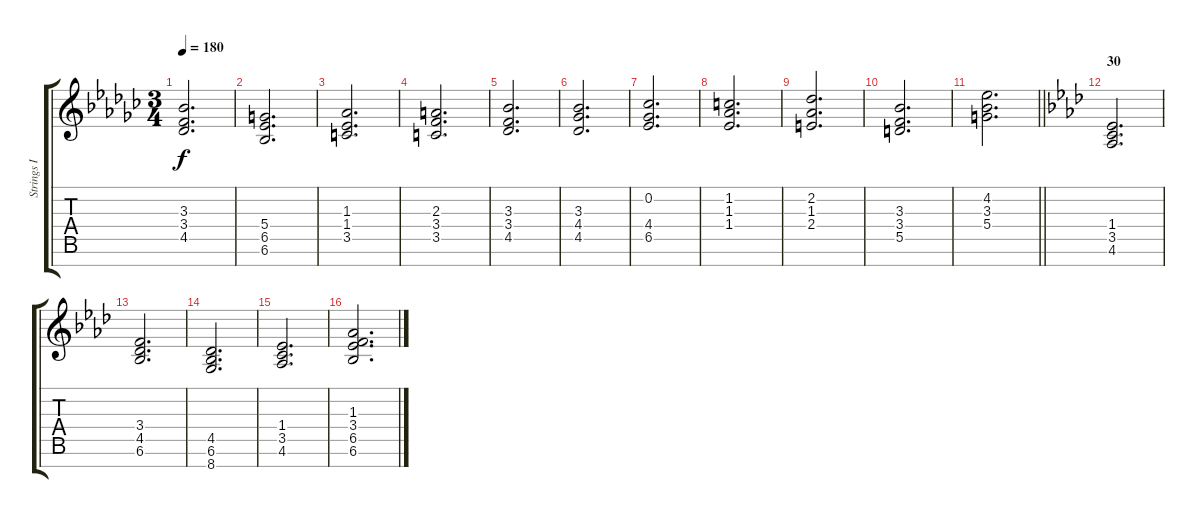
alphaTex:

\track ("Strings I" "Strings I") {instrument stringensemble1}
\staff {score tabs}
\tuning (E5 B4 G4 D4 A3 E3 B2) {hide}
\ts (3 4)
\tempo 180
\clef g2
\ks gb
(3.3 3.4 4.5).2{d dy f} |
(5.4 6.5 6.6).2{d} |
(1.3 1.4 3.5).2{d} |
(2.3 3.4 3.5).2{d} |
(3.3 3.4 4.5).2{d} |
(3.3 4.4 4.5).2{d} |
(0.2 4.4 6.5).2{d} |
(1.2 1.3 1.4).2{d} |
(2.2 1.3 2.4).2{d} |
(3.3 3.4 5.5).2{d} |
\barLineRight lightlight
(4.2 3.3 5.4).2{d} |
\section ("" "30")
\ks ab
(1.4 3.5 4.6).2{d} |
(3.4 4.5 6.6).2{d} |
(4.5 6.6 8.7).2{d} |
(1.4 3.5 4.6).2{d} |
(1.3 3.4 6.5 6.6).2{d}
